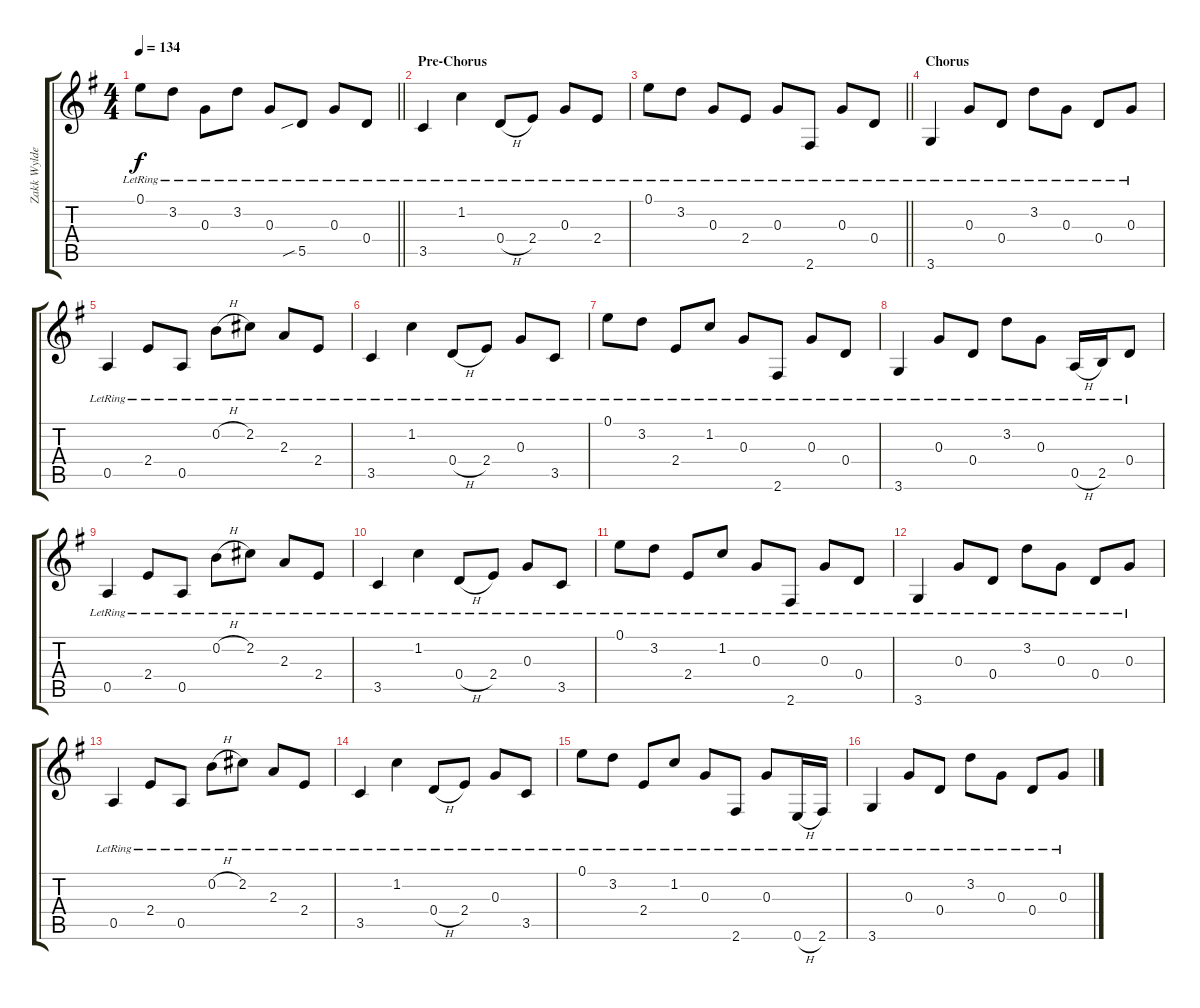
\track ("Zakk Wylde (Rythem)" "Zakk Wylde") {instrument acousticguitarsteel}
\staff {score tabs}
\tuning (E4 B3 G3 D3 A2 E2) {hide}
\ts (4 4)
\tempo 134
\clef g2
\barLineRight lightlight
\ks g
0.1{lr}.8{dy f} 3.2{lr}.8 0.3{lr}.8 3.2{lr}.8 0.3{lr}.8 5.5{sib lr}.8 0.3{lr}.8 0.4{lr}.8 |
\section ("" "Pre-Chorus")
3.5{lr}.4 1.2{lr}.4 0.4{h lr}.8 2.4{lr}.8 0.3{lr}.8 2.4{lr}.8 |
\barLineRight lightlight
0.1{lr}.8 3.2{lr}.8 0.3{lr}.8 2.4{lr}.8 0.3{lr}.8 2.6{lr}.8 0.3{lr}.8 0.4{lr}.8 |
\section ("" "Chorus")
3.6{lr}.4 0.3{lr}.8 0.4{lr}.8 3.2{lr}.8 0.3{lr}.8 0.4{lr}.8 0.3{lr}.8 |
0.5{lr}.4 2.4{lr}.8 0.5{lr}.8 0.2{h lr}.8 2.2{lr}.8 2.3{lr}.8 2.4{lr}.8 |
3.5{lr}.4 1.2{lr}.4 0.4{h lr}.8 2.4{lr}.8 0.3{lr}.8 3.5{lr}.8 |
0.1{lr}.8 3.2{lr}.8 2.4{lr}.8 1.2{lr}.8 0.3{lr}.8 2.6{lr}.8 0.3{lr}.8 0.4{lr}.8 |
3.6{lr}.4 0.3{lr}.8 0.4{lr}.8 3.2{lr}.8 0.3{lr}.8 0.5{h lr}.16 2.5{lr}.16 0.4{lr}.8 |
0.5{lr}.4 2.4{lr}.8 0.5{lr}.8 0.2{h lr}.8 2.2{lr}.8 2.3{lr}.8 2.4{lr}.8 |
3.5{lr}.4 1.2{lr}.4 0.4{h lr}.8 2.4{lr}.8 0.3{lr}.8 3.5{lr}.8 |
0.1{lr}.8 3.2{lr}.8 2.4{lr}.8 1.2{lr}.8 0.3{lr}.8 2.6{lr}.8 0.3{lr}.8 0.4{lr}.8 |
3.6{lr}.4 0.3{lr}.8 0.4{lr}.8 3.2{lr}.8 0.3{lr}.8 0.4{lr}.8 0.3{lr}.8 |
0.5{lr}.4 2.4{lr}.8 0.5{lr}.8 0.2{h lr}.8 2.2{lr}.8 2.3{lr}.8 2.4{lr}.8 |
3.5{lr}.4 1.2{lr}.4 0.4{h lr}.8 2.4{lr}.8 0.3{lr}.8 3.5{lr}.8 |
0.1{lr}.8 3.2{lr}.8 2.4{lr}.8 1.2{lr}.8 0.3{lr}.8 2.6{lr}.8 0.3{lr}.8 0.6{h lr}.16 2.6{lr}.16 |
3.6{lr}.4 0.3{lr}.8 0.4{lr}.8 3.2{lr}.8 0.3{lr}.8 0.4{lr}.8 0.3{lr}.8
